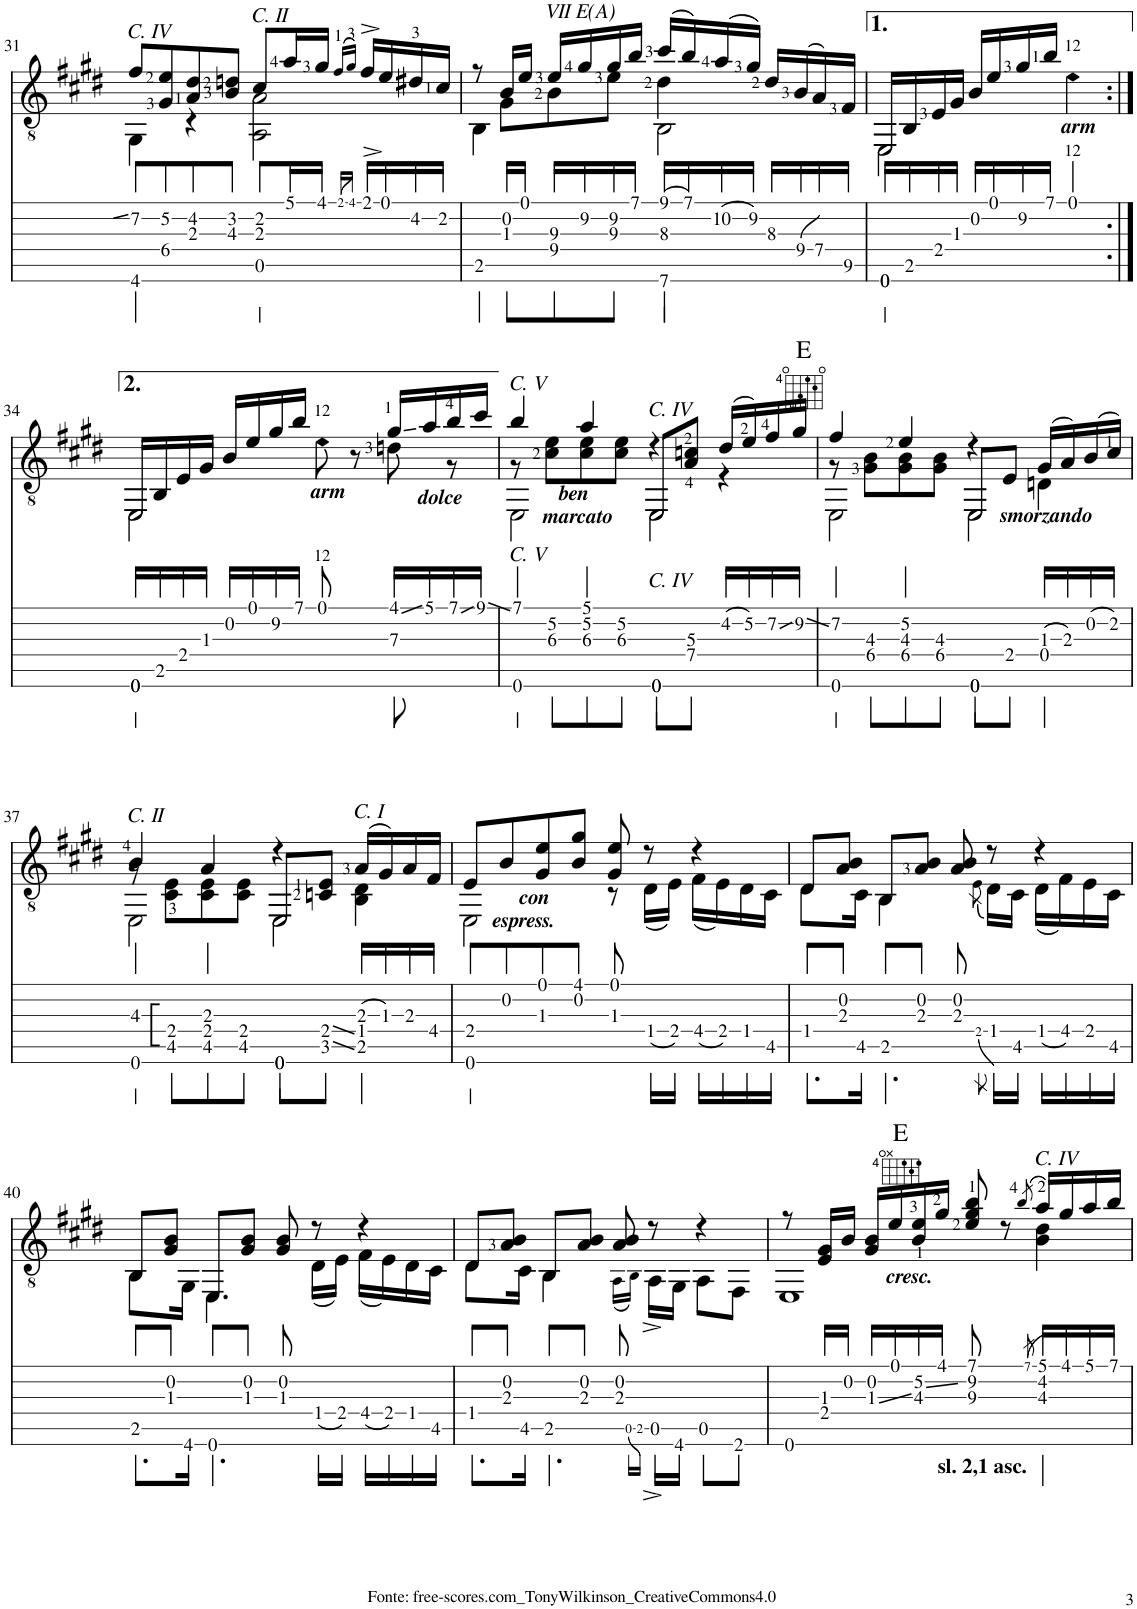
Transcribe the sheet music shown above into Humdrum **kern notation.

**kern	**kern	**harte
*part2	*part1	*part1
*staff2	*staff1	*
*I"Chitarra classica (Intavolatura)	*I"Guitar	*
!!LO:PB:g=z
*	*clefGv2	*
*k[f#c#g#d#]	*k[f#c#g#d#]	*
*M4/4	*M4/4	*
*met(c)	*met(c)	*
=31	=31	=31
*^	*^	*
!	!	!LO:TX:a:i:t=C. IV	!	!
8f#/L	4GG#\	8f#/L	4GG#\	.
8G#/ 8e/	.	8G#/ 8e/	.	.
8A/ 8d#/	4r	8A/ 8d#/	4r	.
8B/ 8dn/J	.	8B/ 8dn/J	.	.
!	!	!LO:TX:a:i:t=C. II	!	!
8c#/L	2AA\ 2A\	8c#/L	2AA\ 2A\	.
16a/L	.	16a/L	.	.
16g#/JJ	.	16g#/JJ	.	.
(16qf#/LL	.	(16qf#/LL	.	.
16qg#/JJ)	.	16qg#/JJ)	.	.
16f#^/LL	.	16f#^/LL	.	.
16e/	.	16e/	.	.
16d#X/	.	16d#X/	.	.
16c#/JJ	.	16c#/JJ	.	.
=32	=32	=32	=32	=32
*	*^	*	*^	*
8r	8ryy	4BB\	8r	8ryy	4BB\	.
16B/LL	8G#\L	.	16B/LL	8G#\L	.	.
16e/JJ	.	.	16e/JJ	.	.	.
!	!	!	!LO:TX:a:i:t=VII E(A)	!	!	!
16e/LL	8B\	4ryy	16e/LL	8B\	4ryy	.
16g#/	.	.	16g#/	.	.	.
16g#/	8e\J	.	16g#/	8e\J	.	.
16b/JJ	.	.	16b/JJ	.	.	.
(16cc#/LL	4d#\	2BB\	(16cc#/LL	4d#\	2BB\	.
16b/)	.	.	16b/)	.	.	.
(16a/	.	.	(16a/	.	.	.
16g#/JJ)	.	.	16g#/JJ)	.	.	.
16d#/LL	4ryy	.	16d#/LL	4ryy	.	.
(16B/	.	.	(16B/	.	.	.
16A/)	.	.	16A/)	.	.	.
16F#/JJ	.	.	16F#/JJ	.	.	.
*v	*v	*v	*	*	*	*
*	*v	*v	*v	*
=33	=33	=33
!LO:N:head=open	!LO:N:head=open	!
*^	*^	*
16EE/LL	2EE\	16EE/LL	2EE\	.
16BB/	.	16BB/	.	.
16E/	.	16E/	.	.
16G#/JJ	.	16G#/JJ	.	.
16B/LL	.	16B/LL	.	.
16e/	.	16e/	.	.
16g#/	.	16g#/	.	.
16b/JJ	.	16b/JJ	.	.
!	!	!LO:TX:a:t=12	!	!
!	!	!LO:TX:b:Bi:t=arm	!	!
!LO:TX:a:t=12	!	!	!	!
4e/	4ryy	4e\	4ryy	.
!!LO:LB:g=z	!!
=34:|!	=34:|!	=34:|!	=34:|!	=34:|!
!LO:N:head=open	!	!LO:N:head=open	!	!
16EE/LL	2EE\	16EE/LL	2EE\	.
16BB/	.	16BB/	.	.
16E/	.	16E/	.	.
16G#/JJ	.	16G#/JJ	.	.
16B/LL	.	16B/LL	.	.
16e/	.	16e/	.	.
16g#/	.	16g#/	.	.
16b/JJ	.	16b/JJ	.	.
!	!	!LO:TX:a:t=12	!	!
!	!	!LO:TX:b:Bi:t=arm	!	!
!LO:TX:a:t=12	!	!	!	!
8e/	4ryy	8e\	4ryy	.
8r	.	8r	.	.
16g#/LL	8dn\	16g#/LL	8dn\	.
!	!	!LO:TX:b:Bi:t=dolce	!	!
16a/	.	16a/	.	.
16b/	8r	16b/	8r	.
16cc#/JJ	.	16cc#/JJ	.	.
=35	=35	=35	=35	=35
*	*^	*	*^	*
!	!	!	!LO:TX:a:i:t=C. V	!	!	!
!LO:TX:a:i:t=C. V	!	!	!	!	!	!
4b/	8r	2EE\	4b/	8r	2EE\	.
!	!	!	!	!LO:TX:b:Bi:t=ben	!	!
!	!	!	!	!LO:TX:b:t=marcato	!	!
.	8c#\ 8e\L	.	.	8c#\ 8e\L	.	.
4a/	8c#\ 8e\	.	4a/	8c#\ 8e\	.	.
.	8c#\ 8e\J	.	.	8c#\ 8e\J	.	.
!	!	!	!LO:TX:a:i:t=C. IV	!	!	!
!LO:TX:a:i:t=C. IV	!	!	!	!	!	!
!	!LO:N:head=open	!	!	!LO:N:head=open	!	!
4r	8EE\L	2EE\	4r	8EE/L	2EE\	.
.	8A\ 8cn\J	.	.	8A/ 8cn/J	.	.
(16d#/LL	4r	.	(16d#/LL	4r	.	.
16e/)	.	.	16e/)	.	.	.
16f#/	.	.	16f#/	.	.	.
16g#/JJ	.	.	16g#/JJ	.	.	.
=36	=36	=36	=36	=36	=36	=36
4f#/	8r	2EE\	4f#/	8r	2EE\	E:maj
.	8G#\ 8B\L	.	.	8G#\ 8B\L	.	.
4e/	8G#\ 8B\	.	4e/	8G#\ 8B\	.	.
.	8G#\ 8B\J	.	.	8G#\ 8B\J	.	.
!	!LO:N:head=open	!	!	!LO:N:head=open	!	!
4r	8EE\L	2EE\	4r	8EE/L	2EE\	.
!	!	!	!	!LO:TX:b:Bi:t=smorzando	!	!
.	8E\J	.	.	8E/J	.	.
(16G#/LL	4Dn\	.	(16G#/LL	4Dn\	.	.
16A/)	.	.	16A/)	.	.	.
(16B/	.	.	(16B/	.	.	.
16c#/JJ)	.	.	16c#/JJ)	.	.	.
!!LO:LB:g=z	!!	!!
=37	=37	=37	=37	=37	=37	=37
!	!	!	!LO:TX:a:i:t=C. II	!	!	!
4B/	8r	2EE\	4B/	8r	2EE\	.
.	8C#\ 8E\L	.	.	8C#\ 8E\L	.	.
4A/	8C#\ 8E\	.	4A/	8C#\ 8E\	.	.
.	8C#\ 8E\J	.	.	8C#\ 8E\J	.	.
!	!LO:N:head=open	!	!	!LO:N:head=open	!	!
4r	8EE\L	2EE\	4r	8EE/L	2EE\	.
.	8Cn\ 8E\J	.	.	8Cn/ 8E/J	.	.
!	!	!	!LO:TX:a:i:t=C. I	!	!	!
(16A/LL	4BB\ 4D#\	.	(16A/LL	4BB\ 4D#\	.	.
16G#/)	.	.	16G#/)	.	.	.
16A/	.	.	16A/	.	.	.
16F#/JJ	.	.	16F#/JJ	.	.	.
*	*v	*v	*	*	*	*
*	*	*	*v	*v	*
=38	=38	=38	=38	=38
8E/L	2EE\	8E/L	2EE\	.
!	!	!LO:TX:b:Bi:t=con	!	!
!	!	!LO:TX:b:t=espress.	!	!
8B/	.	8B/	.	.
8G#/ 8e/	.	8G#/ 8e/	.	.
8B/ 8g#/J	.	8B/ 8g#/J	.	.
8G#/ 8e/	8r	8G#/ 8e/	8r	.
8r	(16D#\LL	8r	(16D#\LL	.
.	16E\JJ)	.	16E\JJ)	.
4r	(16F#\LL	4r	(16F#\LL	.
.	16E\)	.	16E\)	.
.	16D#\	.	16D#\	.
.	16C#\JJ	.	16C#\JJ	.
=39	=39	=39	=39	=39
8D#/L	8.D#\L	8D#/L	8.D#\L	.
8A/ 8B/J	.	8A/ 8B/J	.	.
.	16C#\Jk	.	16C#\Jk	.
8BB/L	4.BB\	8BB/L	4.BB\	.
8A/ 8B/J	.	8A/ 8B/J	.	.
8A/ 8B/	.	8A/ 8B/	.	.
.	(8qE\	.	(8qE\	.
8r	16D#\LL)	8r	16D#\LL)	.
.	16C#\JJ	.	16C#\JJ	.
4r	(16D#\LL	4r	(16D#\LL	.
.	16F#\)	.	16F#\)	.
.	16E\	.	16E\	.
.	16C#\JJ	.	16C#\JJ	.
!!LO:LB:g=z	!!
=40	=40	=40	=40	=40
8BB/L	8.BB\L	8BB/L	8.BB\L	.
8G#/ 8B/J	.	8G#/ 8B/J	.	.
.	16GG#\Jk	.	16GG#\Jk	.
8EE/L	4.EE\	8EE/L	4.EE\	.
8G#/ 8B/J	.	8G#/ 8B/J	.	.
8G#/ 8B/	.	8G#/ 8B/	.	.
8r	(16D#\LL	8r	(16D#\LL	.
.	16E\JJ)	.	16E\JJ)	.
4r	(16F#\LL	4r	(16F#\LL	.
.	16E\)	.	16E\)	.
.	16D#\	.	16D#\	.
.	16C#\JJ	.	16C#\JJ	.
=41	=41	=41	=41	=41
8D#/L	8.D#\L	8D#/L	8.D#\L	.
8A/ 8B/J	.	8A/ 8B/J	.	.
.	16C#\Jk	.	16C#\Jk	.
8BB/L	4.BB\	8BB/L	4.BB\	.
8A/ 8B/J	.	8A/ 8B/J	.	.
8A/ 8B/	.	8A/ 8B/	.	.
.	(16qAA\LL	.	(16qAA\LL	.
.	16qBB\JJ)	.	16qBB\JJ)	.
8r	16AA^\LL	8r	16AA^\LL	.
.	16GG#\JJ	.	16GG#\JJ	.
4r	8AA\L	4r	8AA\L	.
.	8FF#\J	.	8FF#\J	.
=42	=42	=42	=42	=42
*	*^	*	*^	*
8r	2.ryy	1EE	8r	2.ryy	1EE	.
16E/ 16G#/LL	.	.	16E/ 16G#/LL	.	.	.
16B/JJ	.	.	16B/JJ	.	.	.
16G#/ 16B/LL	.	.	16G#/ 16B/LL	.	.	.
!	!	!	!LO:TX:b:Bi:t=cresc.	!	!	!
16e/	.	.	16e/	.	.	.
16B/ 16e/	.	.	16B/ 16e/	.	.	E:maj
!LO:TX:b:B:t=sl. 2,1 asc.	!	!	!	!	!	!
16g#/JJ	.	.	16g#/JJ	.	.	.
8e/ 8g#/ 8b/	.	.	8e/ 8g#/ 8b/	.	.	.
8r	.	.	8r	.	.	.
(8qb/	.	.	(8qb/	.	.	.
!	!	!	!LO:TX:a:i:t=C. IV	!	!	!
16a/LL)	4B\ 4d#\	.	16a/LL)	4B\ 4d#\	.	.
16g#/	.	.	16g#/	.	.	.
16a/	.	.	16a/	.	.	.
16b/JJ	.	.	16b/JJ	.	.	.
*v	*v	*v	*	*	*	*
*	*v	*v	*v	*
=	=	=
*-	*-	*-
